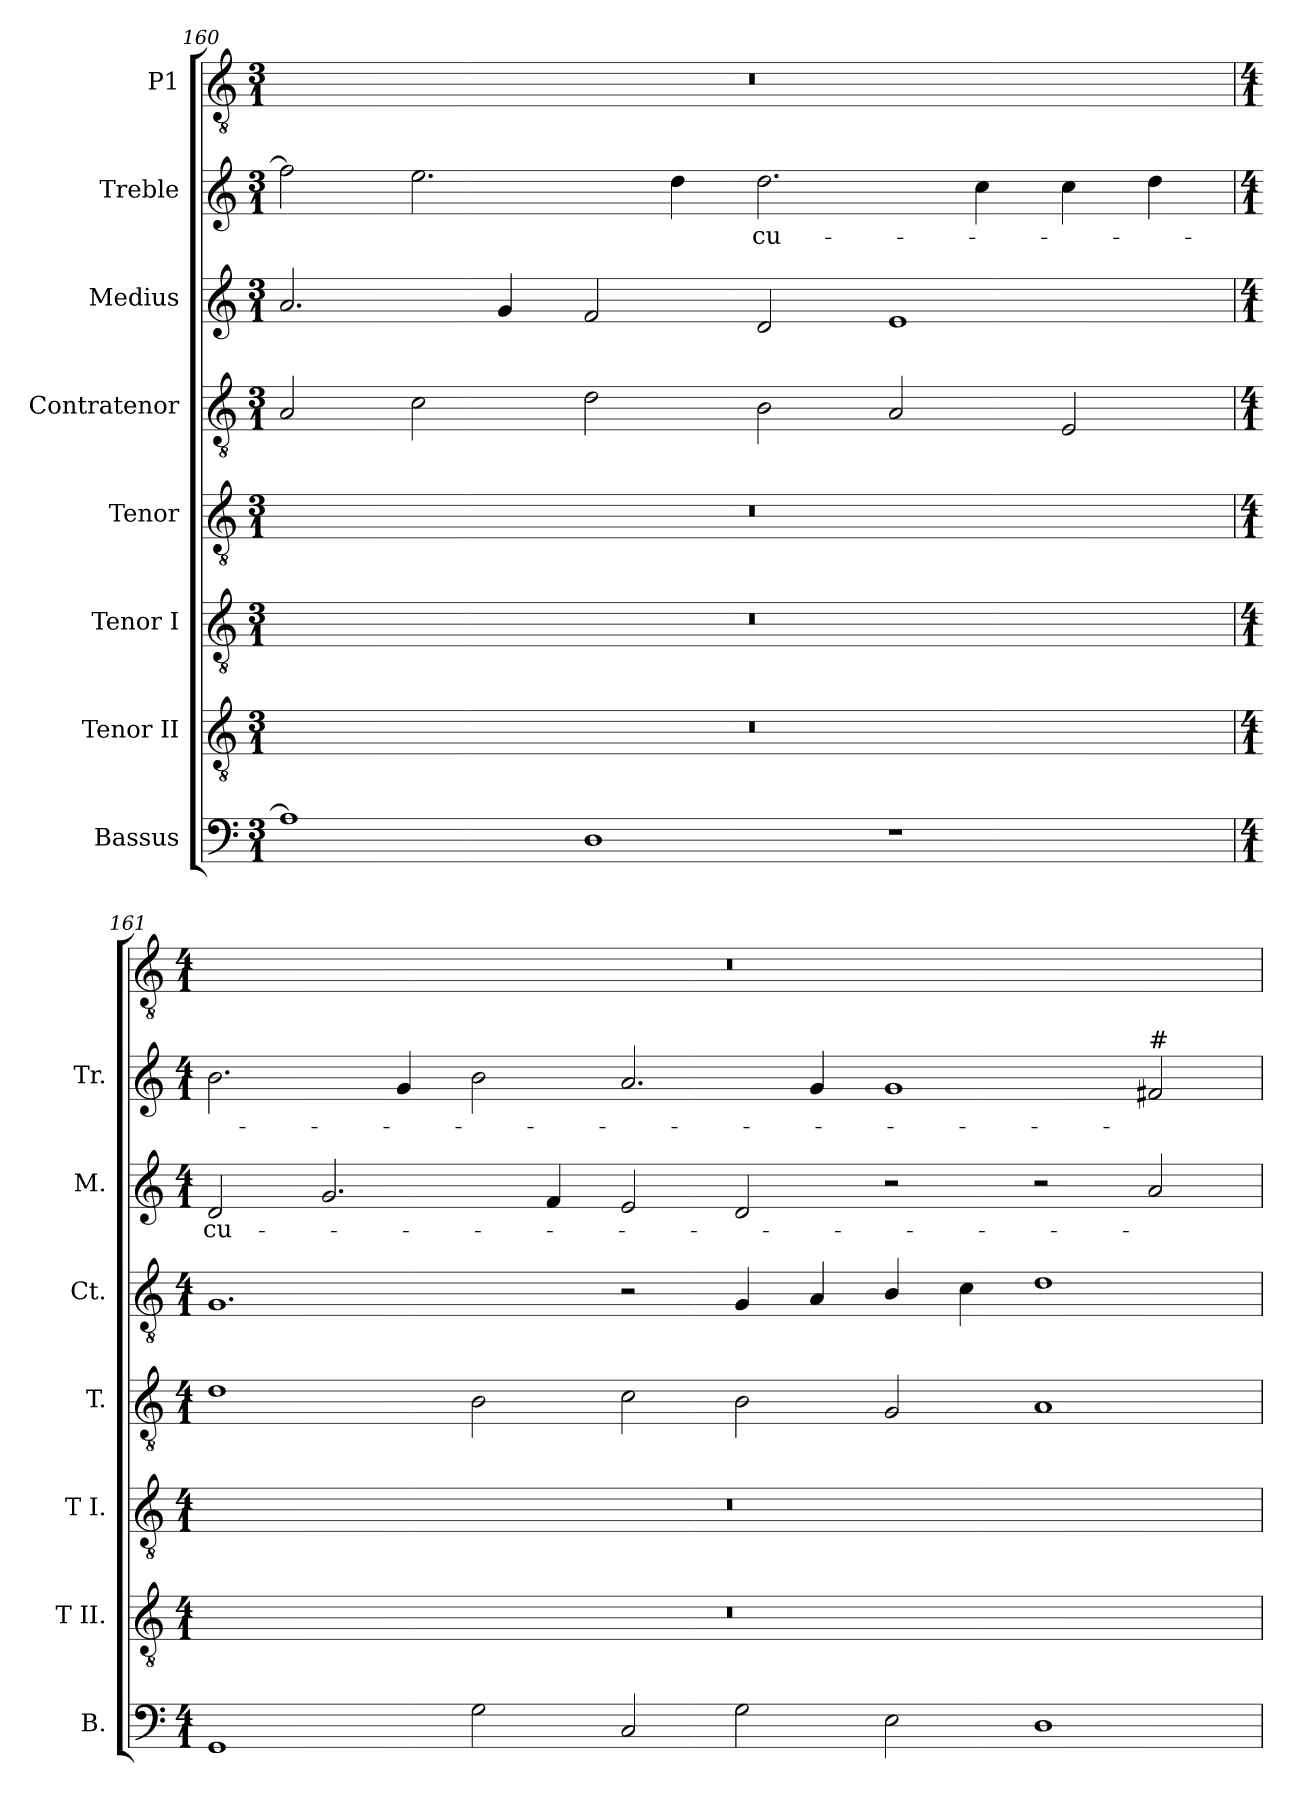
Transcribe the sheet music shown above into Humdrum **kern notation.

**kern	**kern	**kern	**kern	**kern	**kern	**text	**kern	**text	**kern
*part8	*part7	*part6	*part5	*part4	*part3	*part3	*part2	*part2	*part1
*staff8	*staff7	*staff6	*staff5	*staff4	*staff3	*staff3	*staff2	*staff2	*staff1
*I"Bassus	*I"Tenor II	*I"Tenor I	*I"Tenor	*I"Contratenor	*I"Medius	*	*I"Treble	*	*I"P1
*I'B.	*I'T II.	*I'T I.	*I'T.	*I'Ct.	*I'M.	*	*I'Tr.	*	*
*clefF4	*clefGv2	*clefGv2	*clefGv2	*clefGv2	*clefG2	*	*clefG2	*	*clefGv2
*	*ITrd7c12	*ITrd7c12	*ITrd7c12	*ITrd7c12	*	*	*	*	*ITrd7c12
*k[]	*k[]	*k[]	*k[]	*k[]	*k[]	*	*k[]	*	*k[]
*C:	*C:	*C:	*C:	*C:	*C:	*	*C:	*	*C:
*M3/1	*M3/1	*M3/1	*M3/1	*M3/1	*M3/1	*	*M3/1	*	*M3/1
=160	=160	=160	=160	=160	=160	=160	=160	=160	=160
!	!LO:N:vis=1	!LO:N:vis=1	!LO:N:vis=1	!	!	!	!	!	!LO:N:vis=1
1Ai]	0.r	0.r	0.r	2AAi/	2.ai/	.	2ffi\]	.	0.r
.	.	.	.	2Ci\	.	.	2.eei\	.	.
.	.	.	.	.	4gi/	.	.	.	.
1Di	.	.	.	2Di\	2fi/	.	.	.	.
.	.	.	.	.	.	.	4ddi\	.	.
!	!	!	!	!	!	!	!	!LO:LY:b:color=#000000	!
.	.	.	.	2BBi\	2di/	.	2.ddi\	-cu-	.
1r	.	.	.	2AAi/	1ei	.	.	.	.
.	.	.	.	.	.	.	4cci\	.	.
.	.	.	.	2EEi/	.	.	4cci\	.	.
.	.	.	.	.	.	.	4ddi\	.	.
!!LO:LB:g=z
=161`	=161`	=161`	=161`	=161`	=161`	=161`	=161`	=161`	=161`
*M4/1	*M4/1	*M4/1	*M4/1	*M4/1	*M4/1	*	*M4/1	*	*M4/1
!	!LO:N:vis=1	!LO:N:vis=1	!	!	!	!	!	!	!
!	!	!	!	!	!	!LO:LY:b:color=#000000	!	!	!LO:N:vis=1
1GGi	00r	00r	1Di	1.GGi	2di/	-cu-	2.bi\	.	00r
.	.	.	.	.	2.gi/	.	.	.	.
.	.	.	.	.	.	.	4gi/	.	.
2Gi\	.	.	2BBi\	.	.	.	2bi\	.	.
.	.	.	.	.	4fi/	.	.	.	.
2Ci/	.	.	2Ci\	2r	2ei/	.	2.ai/	.	.
2Gi\	.	.	2BBi\	4GGi/	2di/	.	.	.	.
.	.	.	.	4AAi/	.	.	4gi/	.	.
2Ei\	.	.	2GGi/	4BBi/	2r	.	1gi	.	.
.	.	.	.	4Ci\	.	.	.	.	.
1Di	.	.	1AAi	1Di	2r	.	.	.	.
!	!	!	!	!	!	!	!LO:TX:a:t=#	!	!
.	.	.	.	.	2ai/	.	2f#i/	.	.
=`	=`	=`	=`	=`	=`	=`	=`	=`	=`
*-	*-	*-	*-	*-	*-	*-	*-	*-	*-
